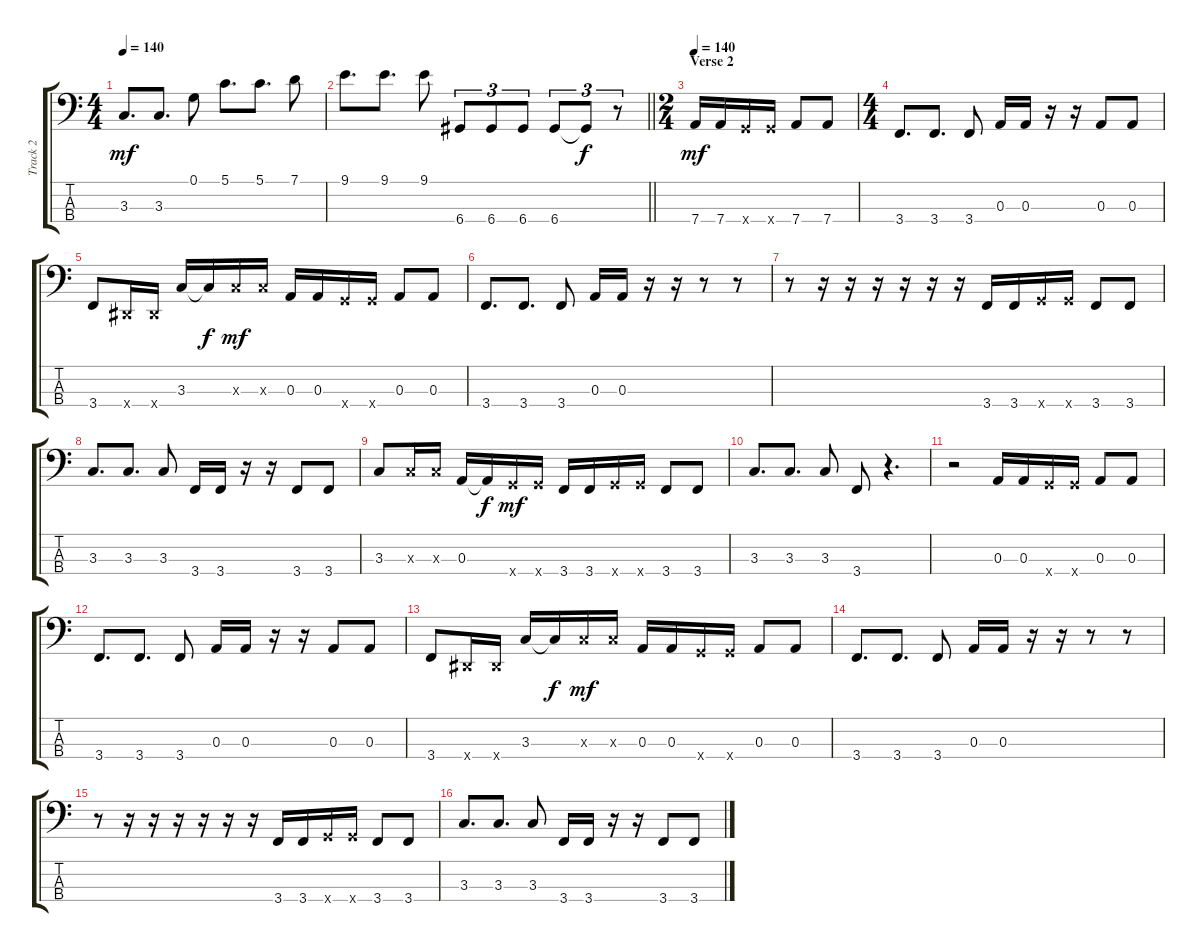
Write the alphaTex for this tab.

\track ("Track 2" "Track 2") {instrument electricbassfinger}
\staff {score tabs}
\tuning (G2 D2 A1 D1) {hide}
\ts (4 4)
\tempo 140
\clef f4
\ks c
3.3.8{d dy mf} 3.3.8{d} 0.1.8 5.1.8{d} 5.1.8{d} 7.1.8 |
\barLineRight lightlight
9.1.8{d} 9.1.8{d} 9.1.8 6.4.8{tu (3 2)} 6.4.8{tu (3 2)} 6.4.8{tu (3 2)} 6.4.8{tu (3 2)} 6.4{t}.8{tu (3 2) dy f} r.8{tu (3 2)} |
\ts (2 4)
\section ("" "Verse 2")
\tempo 80
\tempo 140
7.4.16{dy mf} 7.4.16 5.4{x}.16 5.4{x}.16 7.4.8 7.4.8 |
\ts (4 4)
3.4.8{d} 3.4.8{d} 3.4.8 0.3.16 0.3.16 r.16 r.16 0.3.8 0.3.8 |
3.4.8 1.4{x}.16 1.4{x}.16 3.3.16 3.3{t}.16{dy f} 3.3{x}.16{dy mf} 3.3{x}.16 0.3.16 0.3.16 5.4{x}.16 5.4{x}.16 0.3.8 0.3.8 |
3.4.8{d} 3.4.8{d} 3.4.8 0.3.16 0.3.16 r.16 r.16 r.8 r.8 |
r.8 r.16 r.16 r.16 r.16 r.16 r.16 3.4.16 3.4.16 5.4{x}.16 5.4{x}.16 3.4.8 3.4.8 |
3.3.8{d} 3.3.8{d} 3.3.8 3.4.16 3.4.16 r.16 r.16 3.4.8 3.4.8 |
3.3.8 3.3{x}.16 3.3{x}.16 0.3.16 0.3{t}.16{dy f} 5.4{x}.16{dy mf} 5.4{x}.16 3.4.16 3.4.16 5.4{x}.16 5.4{x}.16 3.4.8 3.4.8 |
3.3.8{d} 3.3.8{d} 3.3.8 3.4.8 r.4{d} |
r.2 0.3.16 0.3.16 5.4{x}.16 5.4{x}.16 0.3.8 0.3.8 |
3.4.8{d} 3.4.8{d} 3.4.8 0.3.16 0.3.16 r.16 r.16 0.3.8 0.3.8 |
3.4.8 1.4{x}.16 1.4{x}.16 3.3.16 3.3{t}.16{dy f} 3.3{x}.16{dy mf} 3.3{x}.16 0.3.16 0.3.16 5.4{x}.16 5.4{x}.16 0.3.8 0.3.8 |
3.4.8{d} 3.4.8{d} 3.4.8 0.3.16 0.3.16 r.16 r.16 r.8 r.8 |
r.8 r.16 r.16 r.16 r.16 r.16 r.16 3.4.16 3.4.16 5.4{x}.16 5.4{x}.16 3.4.8 3.4.8 |
3.3.8{d} 3.3.8{d} 3.3.8 3.4.16 3.4.16 r.16 r.16 3.4.8 3.4.8
